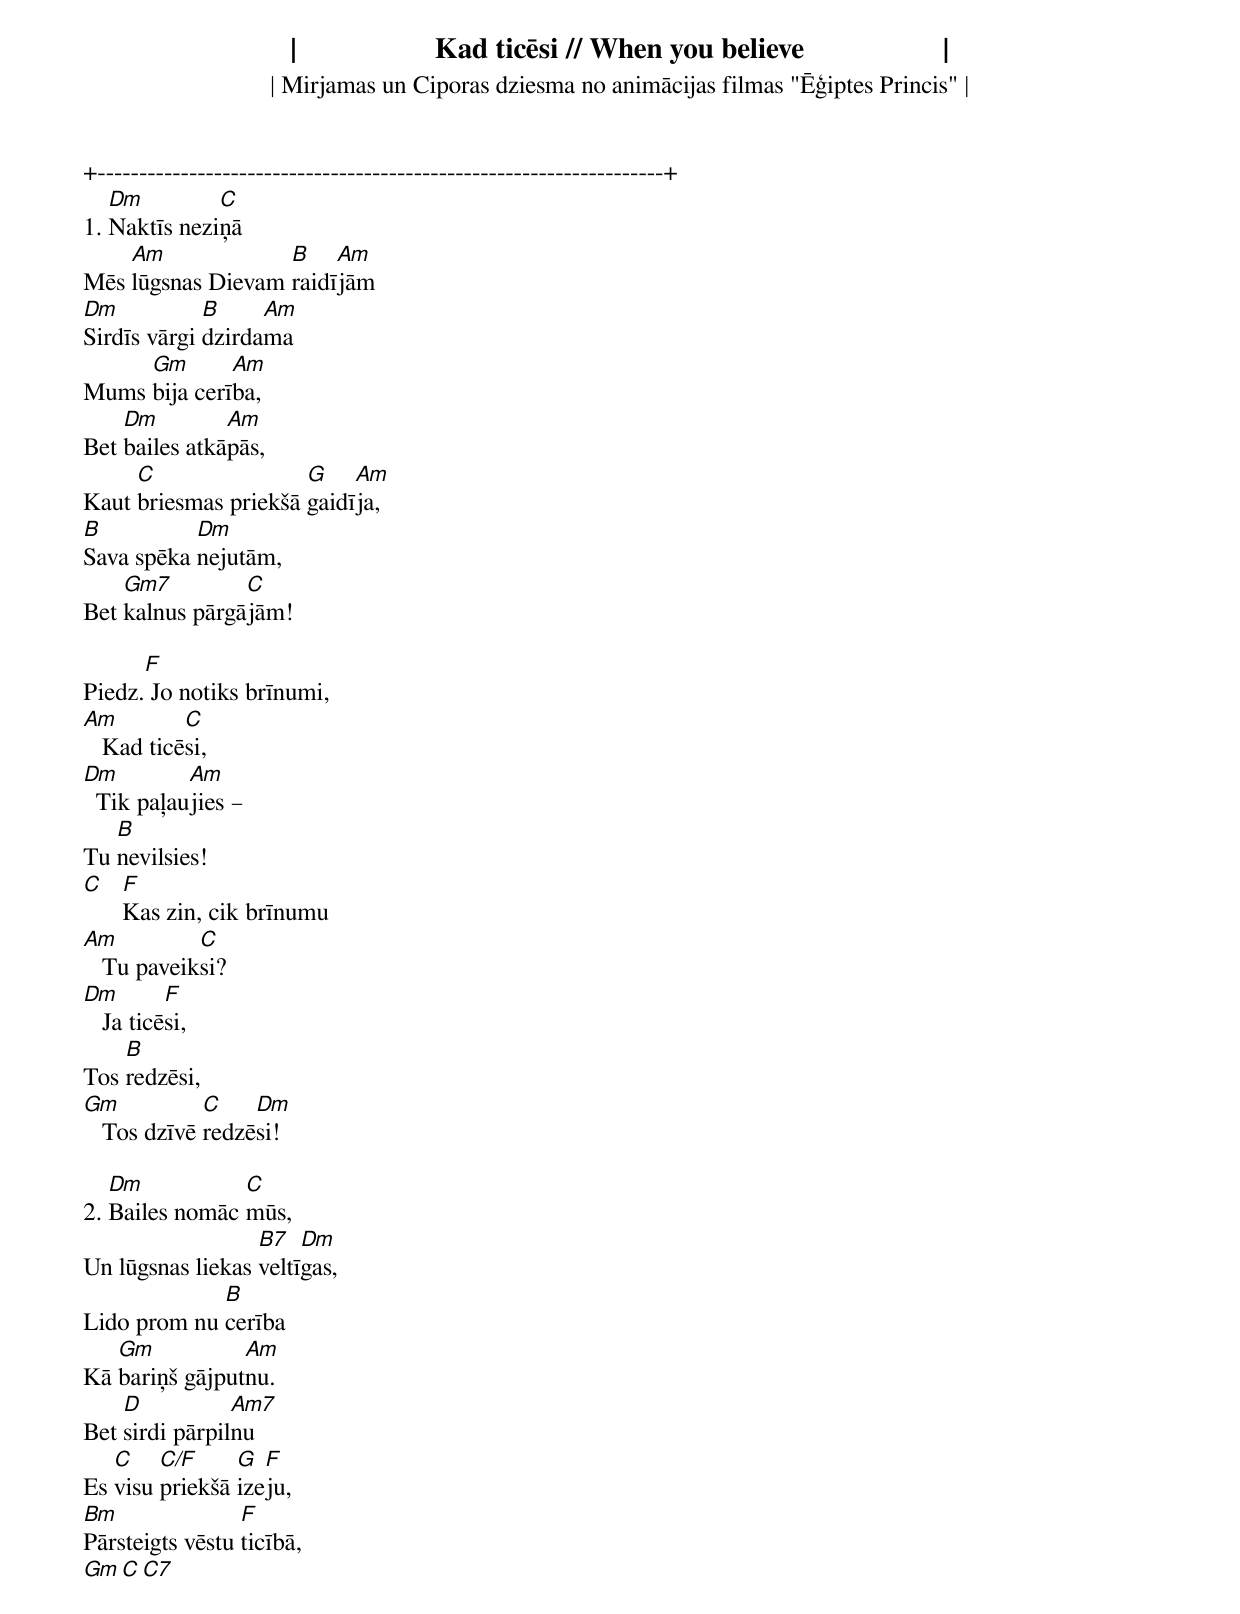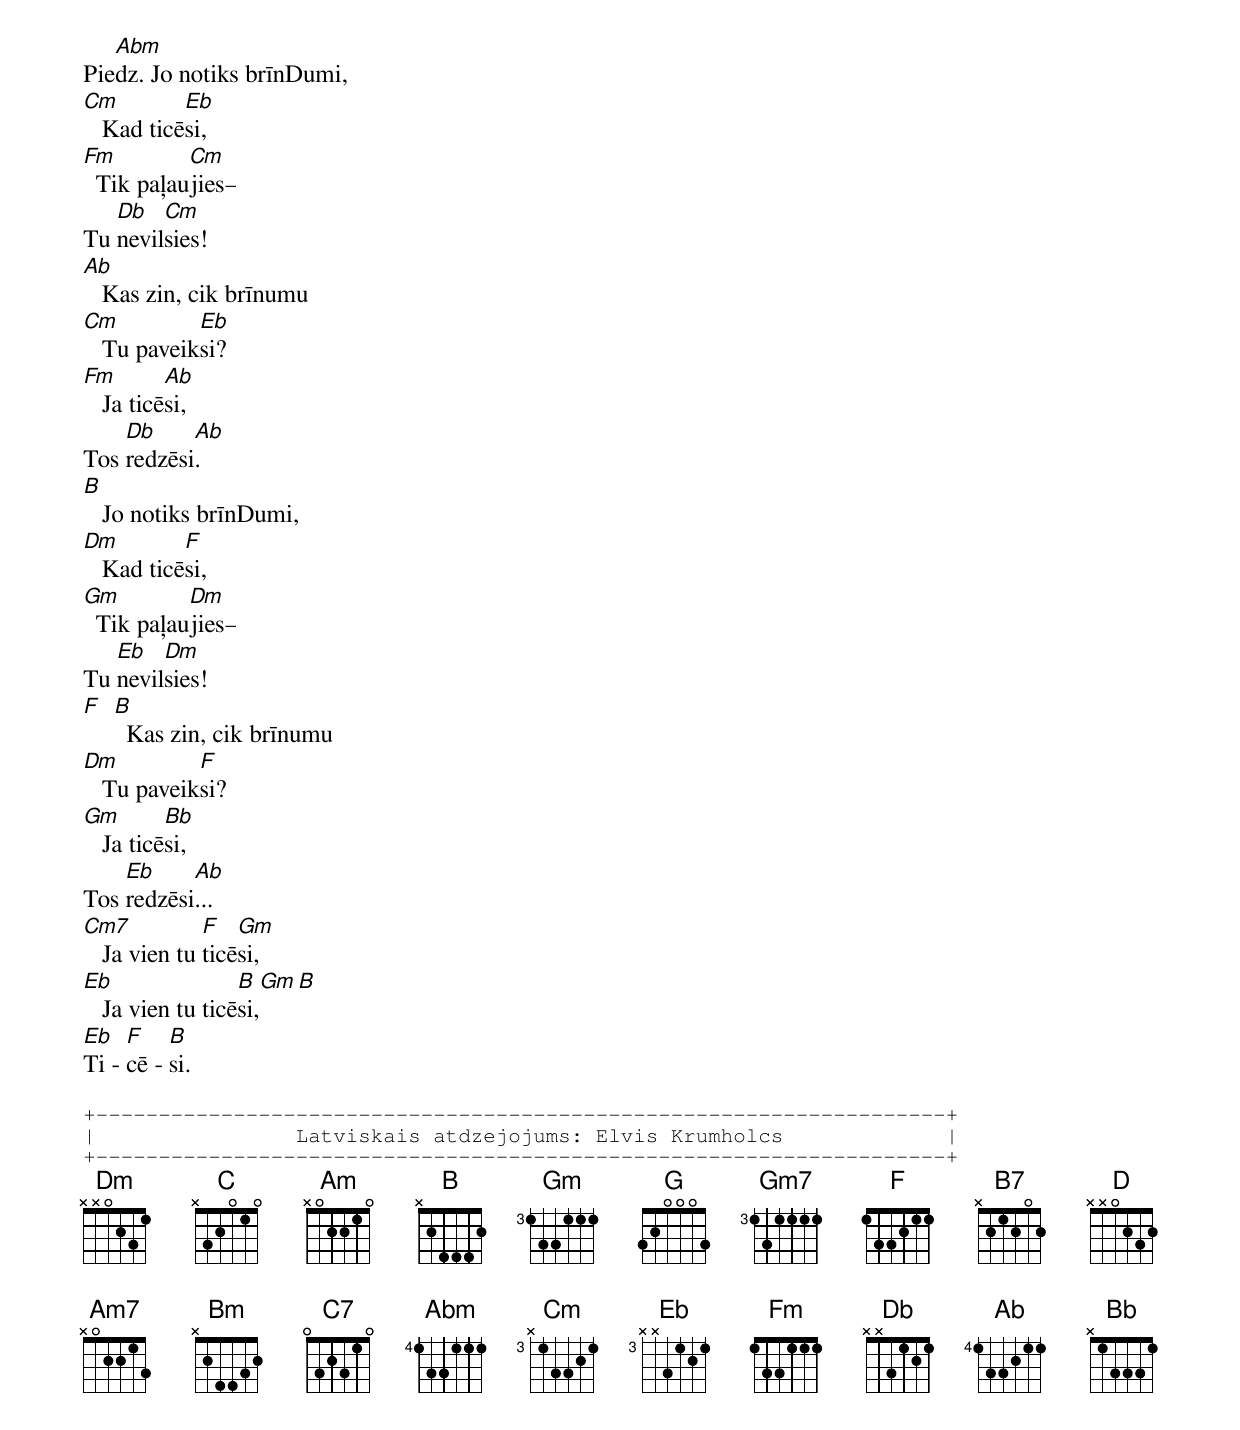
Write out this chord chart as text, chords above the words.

|                   Kad ticēsi // When you believe                   |
| Mirjamas un Ciporas dziesma no animācijas filmas "Ēģiptes Princis" |
+--------------------------------------------------------------------+
   Dm         C
1. Naktīs neziņā
    Am             B    Am
Mēs lūgsnas Dievam raidījām
Dm           B     Am
Sirdīs vārgi dzirdama
     Gm       Am
Mums bija cerība,
    Dm         Am
Bet bailes atkāpās,
     C                G    Am
Kaut briesmas priekšā gaidīja,
B          Dm
Sava spēka nejutām,
    Gm7         C
Bet kalnus pārgājām!

      F
Piedz. Jo notiks brīnumi,
Am         C
   Kad ticēsi,
Dm         Am
  Tik paļaujies –
   B
Tu nevilsies!
C  F
   Kas zin, cik brīnumu
Am          C
   Tu paveiksi?
Dm        F
   Ja ticēsi,
    B
Tos redzēsi,
Gm           C    Dm
   Tos dzīvē redzēsi!

   Dm           C
2. Bailes nomāc mūs,
                  B7   Dm
Un lūgsnas liekas veltīgas,
             B
Lido prom nu cerība
   Gm           Am
Kā bariņš gājputnu.
    D           Am7
Bet sirdi pārpilnu
   C    C/F     G  F
Es visu priekšā izeju,
Bm               F
Pārsteigts vēstu ticībā,
   Gm           C C7

   Abm
Piedz. Jo notiks brīnDumi,
Cm         Eb
   Kad ticēsi,
Fm         Cm
  Tik paļaujies–
   Db   Cm
Tu nevilsies!
Ab
   Kas zin, cik brīnumu
Cm          Eb
   Tu paveiksi?
Fm        Ab
   Ja ticēsi,
    Db     Ab
Tos redzēsi.
B
   Jo notiks brīnDumi,
Dm         F
   Kad ticēsi,
Gm         Dm
  Tik paļaujies–
   Eb   Dm
Tu nevilsies!
F B
    Kas zin, cik brīnumu
Dm          F
   Tu paveiksi?
Gm        Bb
   Ja ticēsi,
    Eb     Ab
Tos redzēsi...
Cm7           F   Gm
   Ja vien tu ticēsi,
Eb                B   Gm B
   Ja vien tu ticēsi,
Eb   F    B
Ti - cē - si.

+--------------------------------------------------------------------+
|                Latviskais atdzejojums: Elvis Krumholcs             |
+--------------------------------------------------------------------+
